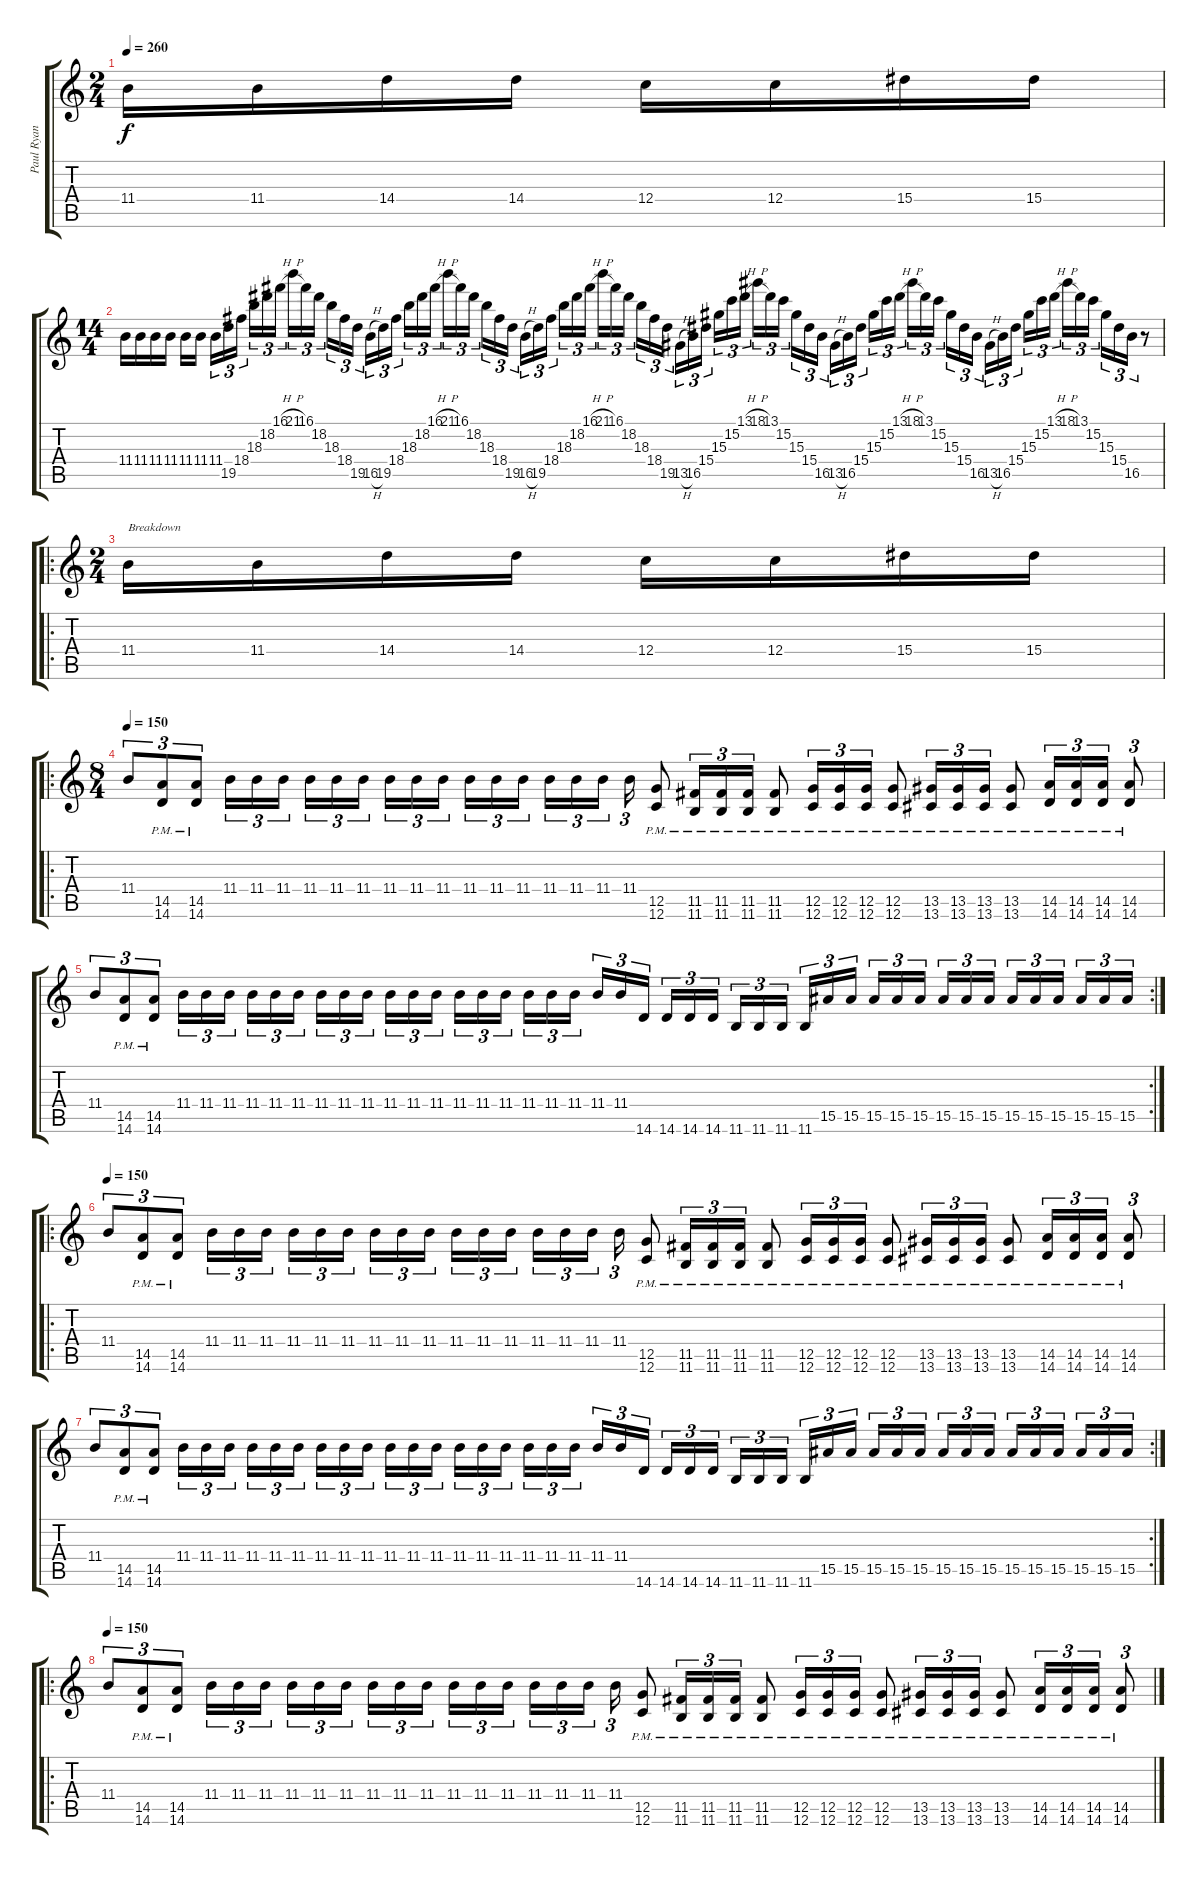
\track ("Paul Ryan" "Paul Ryan") {instrument distortionguitar}
\staff {score tabs}
\tuning (D4 A3 F3 C3 G2 C2) {hide}
\ts (2 4)
\tempo 260
\clef g2
\ks c
11.4.16{dy f} 11.4.16 14.4.16 14.4.16 12.4.16 12.4.16 15.4.16 15.4.16 |
\ts (14 4)
11.4.16 11.4.16 11.4.16 11.4.16 11.4.16 11.4.16{beam splitsecondary} 11.4.16{tu (3 2)} 19.5.16{tu (3 2)} 18.4.16{tu (3 2)} 18.3.16{tu (3 2)} 18.2.16{tu (3 2)} 16.1{h}.16{tu (3 2) beam splitsecondary} 21.1{h}.16{tu (3 2)} 16.1.16{tu (3 2)} 18.2.16{tu (3 2)} 18.3.16{tu (3 2)} 18.4.16{tu (3 2)} 19.5.16{tu (3 2) beam splitsecondary} 16.5{h}.16{tu (3 2)} 19.5.16{tu (3 2)} 18.4.16{tu (3 2)} 18.3.16{tu (3 2)} 18.2.16{tu (3 2)} 16.1{h}.16{tu (3 2) beam splitsecondary} 21.1{h}.16{tu (3 2)} 16.1.16{tu (3 2)} 18.2.16{tu (3 2)} 18.3.16{tu (3 2)} 18.4.16{tu (3 2)} 19.5.16{tu (3 2) beam splitsecondary} 16.5{h}.16{tu (3 2)} 19.5.16{tu (3 2)} 18.4.16{tu (3 2)} 18.3.16{tu (3 2)} 18.2.16{tu (3 2)} 16.1{h}.16{tu (3 2) beam splitsecondary} 21.1{h}.16{tu (3 2)} 16.1.16{tu (3 2)} 18.2.16{tu (3 2)} 18.3.16{tu (3 2)} 18.4.16{tu (3 2)} 19.5.16{tu (3 2) beam splitsecondary} 13.5{h}.16{tu (3 2)} 16.5.16{tu (3 2)} 15.4.16{tu (3 2)} 15.3.16{tu (3 2)} 15.2.16{tu (3 2)} 13.1{h}.16{tu (3 2) beam splitsecondary} 18.1{h}.16{tu (3 2)} 13.1.16{tu (3 2)} 15.2.16{tu (3 2)} 15.3.16{tu (3 2)} 15.4.16{tu (3 2)} 16.5.16{tu (3 2) beam splitsecondary} 13.5{h}.16{tu (3 2)} 16.5.16{tu (3 2)} 15.4.16{tu (3 2)} 15.3.16{tu (3 2)} 15.2.16{tu (3 2)} 13.1{h}.16{tu (3 2) beam splitsecondary} 18.1{h}.16{tu (3 2)} 13.1.16{tu (3 2)} 15.2.16{tu (3 2)} 15.3.16{tu (3 2)} 15.4.16{tu (3 2)} 16.5.16{tu (3 2) beam splitsecondary} 13.5{h}.16{tu (3 2)} 16.5.16{tu (3 2)} 15.4.16{tu (3 2)} 15.3.16{tu (3 2)} 15.2.16{tu (3 2)} 13.1{h}.16{tu (3 2) beam splitsecondary} 18.1{h}.16{tu (3 2)} 13.1.16{tu (3 2)} 15.2.16{tu (3 2)} 15.3.16{tu (3 2)} 15.4.16{tu (3 2)} 16.5.16{tu (3 2)} r.8 |
\ro
\ts (2 4)
11.4.16{txt "Breakdown"} 11.4.16 14.4.16 14.4.16 12.4.16 12.4.16 15.4.16 15.4.16 |
\ro
\ts (8 4)
\tempo 150
11.4.8{tu (3 2)} (14.5 14.6{pm}).8{tu (3 2)} (14.5 14.6{pm}).8{tu (3 2)} 11.4.16{tu (3 2)} 11.4.16{tu (3 2)} 11.4.16{tu (3 2) beam splitsecondary} 11.4.16{tu (3 2)} 11.4.16{tu (3 2)} 11.4.16{tu (3 2)} 11.4.16{tu (3 2)} 11.4.16{tu (3 2)} 11.4.16{tu (3 2) beam splitsecondary} 11.4.16{tu (3 2)} 11.4.16{tu (3 2)} 11.4.16{tu (3 2)} 11.4.16{tu (3 2)} 11.4.16{tu (3 2)} 11.4.16{tu (3 2) beam splitsecondary} 11.4.16{tu (3 2)} (12.5{pm} 12.6{pm}).8 (11.5{pm} 11.6{pm}).16{tu (3 2)} (11.5{pm} 11.6{pm}).16{tu (3 2)} (11.5{pm} 11.6{pm}).16{tu (3 2)} (11.5{pm} 11.6{pm}).8 (12.5{pm} 12.6{pm}).16{tu (3 2)} (12.5{pm} 12.6{pm}).16{tu (3 2)} (12.5{pm} 12.6{pm}).16{tu (3 2)} (12.5{pm} 12.6{pm}).8 (13.5{pm} 13.6{pm}).16{tu (3 2)} (13.5{pm} 13.6{pm}).16{tu (3 2)} (13.5{pm} 13.6{pm}).16{tu (3 2)} (13.5{pm} 13.6{pm}).8 (14.5{pm} 14.6{pm}).16{tu (3 2)} (14.5{pm} 14.6{pm}).16{tu (3 2)} (14.5{pm} 14.6{pm}).16{tu (3 2)} (14.5{pm} 14.6{pm}).8{tu (3 2)} |
\rc 2
11.4.8{tu (3 2)} (14.5 14.6{pm}).8{tu (3 2)} (14.5 14.6{pm}).8{tu (3 2)} 11.4.16{tu (3 2)} 11.4.16{tu (3 2)} 11.4.16{tu (3 2) beam splitsecondary} 11.4.16{tu (3 2)} 11.4.16{tu (3 2)} 11.4.16{tu (3 2)} 11.4.16{tu (3 2)} 11.4.16{tu (3 2)} 11.4.16{tu (3 2) beam splitsecondary} 11.4.16{tu (3 2)} 11.4.16{tu (3 2)} 11.4.16{tu (3 2)} 11.4.16{tu (3 2)} 11.4.16{tu (3 2)} 11.4.16{tu (3 2) beam splitsecondary} 11.4.16{tu (3 2)} 11.4.16{tu (3 2)} 11.4.16{tu (3 2)} 11.4.16{tu (3 2)} 11.4.16{tu (3 2)} 14.6.16{tu (3 2) beam splitsecondary} 14.6.16{tu (3 2)} 14.6.16{tu (3 2)} 14.6.16{tu (3 2)} 11.6.16{tu (3 2)} 11.6.16{tu (3 2)} 11.6.16{tu (3 2) beam splitsecondary} 11.6.16{tu (3 2)} 15.5.16{tu (3 2)} 15.5.16{tu (3 2)} 15.5.16{tu (3 2)} 15.5.16{tu (3 2)} 15.5.16{tu (3 2) beam splitsecondary} 15.5.16{tu (3 2)} 15.5.16{tu (3 2)} 15.5.16{tu (3 2)} 15.5.16{tu (3 2)} 15.5.16{tu (3 2)} 15.5.16{tu (3 2) beam splitsecondary} 15.5.16{tu (3 2)} 15.5.16{tu (3 2)} 15.5.16{tu (3 2)} |
\ro
\tempo 150
11.4.8{tu (3 2)} (14.5 14.6{pm}).8{tu (3 2)} (14.5 14.6{pm}).8{tu (3 2)} 11.4.16{tu (3 2)} 11.4.16{tu (3 2)} 11.4.16{tu (3 2) beam splitsecondary} 11.4.16{tu (3 2)} 11.4.16{tu (3 2)} 11.4.16{tu (3 2)} 11.4.16{tu (3 2)} 11.4.16{tu (3 2)} 11.4.16{tu (3 2) beam splitsecondary} 11.4.16{tu (3 2)} 11.4.16{tu (3 2)} 11.4.16{tu (3 2)} 11.4.16{tu (3 2)} 11.4.16{tu (3 2)} 11.4.16{tu (3 2) beam splitsecondary} 11.4.16{tu (3 2)} (12.5{pm} 12.6{pm}).8 (11.5{pm} 11.6{pm}).16{tu (3 2)} (11.5{pm} 11.6{pm}).16{tu (3 2)} (11.5{pm} 11.6{pm}).16{tu (3 2)} (11.5{pm} 11.6{pm}).8 (12.5{pm} 12.6{pm}).16{tu (3 2)} (12.5{pm} 12.6{pm}).16{tu (3 2)} (12.5{pm} 12.6{pm}).16{tu (3 2)} (12.5{pm} 12.6{pm}).8 (13.5{pm} 13.6{pm}).16{tu (3 2)} (13.5{pm} 13.6{pm}).16{tu (3 2)} (13.5{pm} 13.6{pm}).16{tu (3 2)} (13.5{pm} 13.6{pm}).8 (14.5{pm} 14.6{pm}).16{tu (3 2)} (14.5{pm} 14.6{pm}).16{tu (3 2)} (14.5{pm} 14.6{pm}).16{tu (3 2)} (14.5{pm} 14.6{pm}).8{tu (3 2)} |
\rc 2
11.4.8{tu (3 2)} (14.5 14.6{pm}).8{tu (3 2)} (14.5 14.6{pm}).8{tu (3 2)} 11.4.16{tu (3 2)} 11.4.16{tu (3 2)} 11.4.16{tu (3 2) beam splitsecondary} 11.4.16{tu (3 2)} 11.4.16{tu (3 2)} 11.4.16{tu (3 2)} 11.4.16{tu (3 2)} 11.4.16{tu (3 2)} 11.4.16{tu (3 2) beam splitsecondary} 11.4.16{tu (3 2)} 11.4.16{tu (3 2)} 11.4.16{tu (3 2)} 11.4.16{tu (3 2)} 11.4.16{tu (3 2)} 11.4.16{tu (3 2) beam splitsecondary} 11.4.16{tu (3 2)} 11.4.16{tu (3 2)} 11.4.16{tu (3 2)} 11.4.16{tu (3 2)} 11.4.16{tu (3 2)} 14.6.16{tu (3 2) beam splitsecondary} 14.6.16{tu (3 2)} 14.6.16{tu (3 2)} 14.6.16{tu (3 2)} 11.6.16{tu (3 2)} 11.6.16{tu (3 2)} 11.6.16{tu (3 2) beam splitsecondary} 11.6.16{tu (3 2)} 15.5.16{tu (3 2)} 15.5.16{tu (3 2)} 15.5.16{tu (3 2)} 15.5.16{tu (3 2)} 15.5.16{tu (3 2) beam splitsecondary} 15.5.16{tu (3 2)} 15.5.16{tu (3 2)} 15.5.16{tu (3 2)} 15.5.16{tu (3 2)} 15.5.16{tu (3 2)} 15.5.16{tu (3 2) beam splitsecondary} 15.5.16{tu (3 2)} 15.5.16{tu (3 2)} 15.5.16{tu (3 2)} |
\ro
\tempo 150
11.4.8{tu (3 2)} (14.5 14.6{pm}).8{tu (3 2)} (14.5 14.6{pm}).8{tu (3 2)} 11.4.16{tu (3 2)} 11.4.16{tu (3 2)} 11.4.16{tu (3 2) beam splitsecondary} 11.4.16{tu (3 2)} 11.4.16{tu (3 2)} 11.4.16{tu (3 2)} 11.4.16{tu (3 2)} 11.4.16{tu (3 2)} 11.4.16{tu (3 2) beam splitsecondary} 11.4.16{tu (3 2)} 11.4.16{tu (3 2)} 11.4.16{tu (3 2)} 11.4.16{tu (3 2)} 11.4.16{tu (3 2)} 11.4.16{tu (3 2) beam splitsecondary} 11.4.16{tu (3 2)} (12.5{pm} 12.6{pm}).8 (11.5{pm} 11.6{pm}).16{tu (3 2)} (11.5{pm} 11.6{pm}).16{tu (3 2)} (11.5{pm} 11.6{pm}).16{tu (3 2)} (11.5{pm} 11.6{pm}).8 (12.5{pm} 12.6{pm}).16{tu (3 2)} (12.5{pm} 12.6{pm}).16{tu (3 2)} (12.5{pm} 12.6{pm}).16{tu (3 2)} (12.5{pm} 12.6{pm}).8 (13.5{pm} 13.6{pm}).16{tu (3 2)} (13.5{pm} 13.6{pm}).16{tu (3 2)} (13.5{pm} 13.6{pm}).16{tu (3 2)} (13.5{pm} 13.6{pm}).8 (14.5{pm} 14.6{pm}).16{tu (3 2)} (14.5{pm} 14.6{pm}).16{tu (3 2)} (14.5{pm} 14.6{pm}).16{tu (3 2)} (14.5{pm} 14.6{pm}).8{tu (3 2)}
